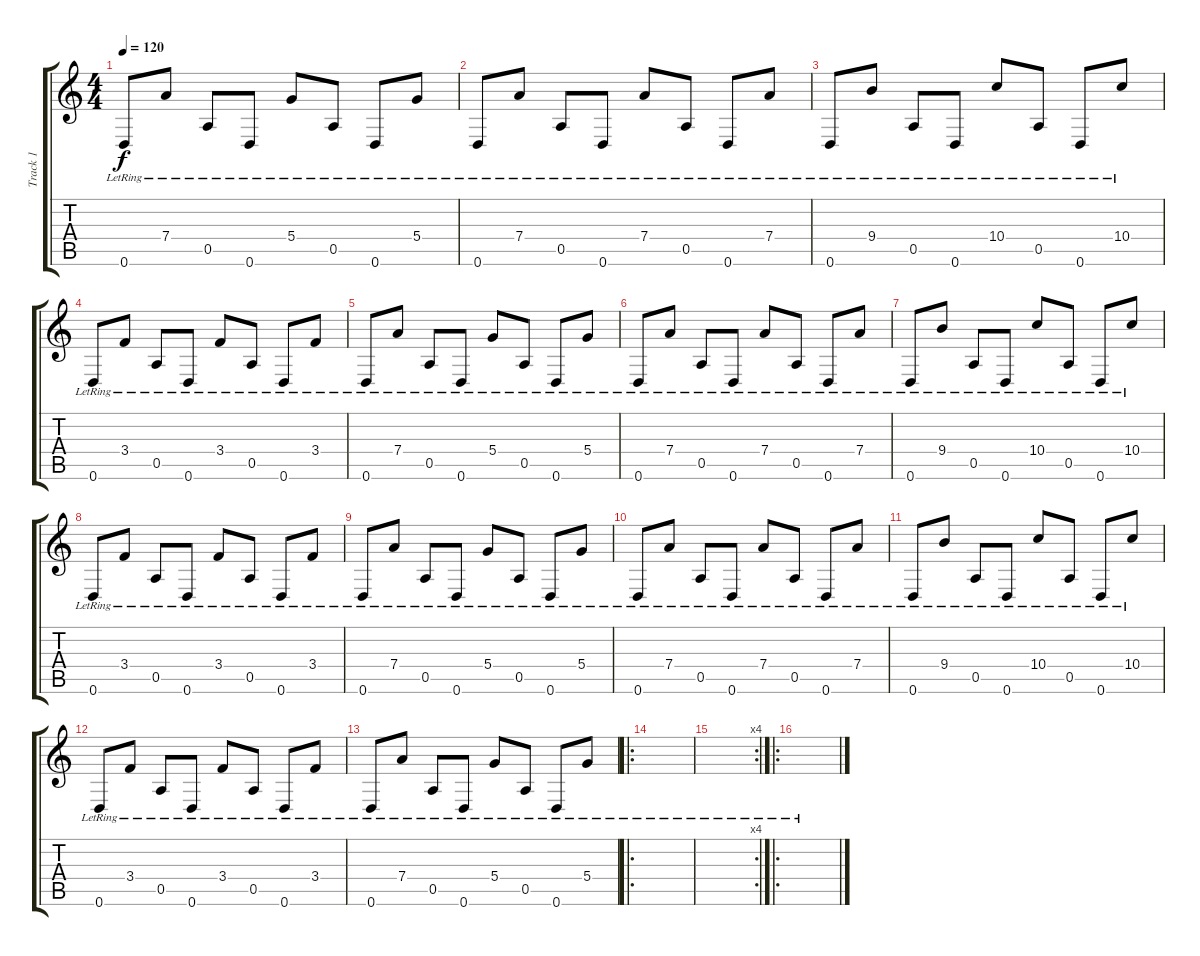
\track ("Track 1" "Track 1") {instrument electricguitarclean}
\staff {score tabs}
\tuning (E4 A3 G3 D3 A2 D2) {hide}
\ts (4 4)
\tempo 120
\clef g2
\ks c
0.6{lr}.8{dy f} 7.4{lr}.8 0.5{lr}.8 0.6{lr}.8 5.4{lr}.8 0.5{lr}.8 0.6{lr}.8 5.4{lr}.8 |
0.6{lr}.8 7.4{lr}.8 0.5{lr}.8 0.6{lr}.8 7.4{lr}.8 0.5{lr}.8 0.6{lr}.8 7.4{lr}.8 |
0.6{lr}.8 9.4{lr}.8 0.5{lr}.8 0.6{lr}.8 10.4{lr}.8 0.5{lr}.8 0.6{lr}.8 10.4{lr}.8 |
0.6{lr}.8 3.4{lr}.8 0.5{lr}.8 0.6{lr}.8 3.4{lr}.8 0.5{lr}.8 0.6{lr}.8 3.4{lr}.8 |
0.6{lr}.8 7.4{lr}.8 0.5{lr}.8 0.6{lr}.8 5.4{lr}.8 0.5{lr}.8 0.6{lr}.8 5.4{lr}.8 |
0.6{lr}.8 7.4{lr}.8 0.5{lr}.8 0.6{lr}.8 7.4{lr}.8 0.5{lr}.8 0.6{lr}.8 7.4{lr}.8 |
0.6{lr}.8 9.4{lr}.8 0.5{lr}.8 0.6{lr}.8 10.4{lr}.8 0.5{lr}.8 0.6{lr}.8 10.4{lr}.8 |
0.6{lr}.8 3.4{lr}.8 0.5{lr}.8 0.6{lr}.8 3.4{lr}.8 0.5{lr}.8 0.6{lr}.8 3.4{lr}.8 |
0.6{lr}.8 7.4{lr}.8 0.5{lr}.8 0.6{lr}.8 5.4{lr}.8 0.5{lr}.8 0.6{lr}.8 5.4{lr}.8 |
0.6{lr}.8 7.4{lr}.8 0.5{lr}.8 0.6{lr}.8 7.4{lr}.8 0.5{lr}.8 0.6{lr}.8 7.4{lr}.8 |
0.6{lr}.8 9.4{lr}.8 0.5{lr}.8 0.6{lr}.8 10.4{lr}.8 0.5{lr}.8 0.6{lr}.8 10.4{lr}.8 |
0.6{lr}.8 3.4{lr}.8 0.5{lr}.8 0.6{lr}.8 3.4{lr}.8 0.5{lr}.8 0.6{lr}.8 3.4{lr}.8 |
0.6{lr}.8 7.4{lr}.8 0.5{lr}.8 0.6{lr}.8 5.4{lr}.8 0.5{lr}.8 0.6{lr}.8 5.4{lr}.8 |
\ro
|
\rc 4
|
\ro
